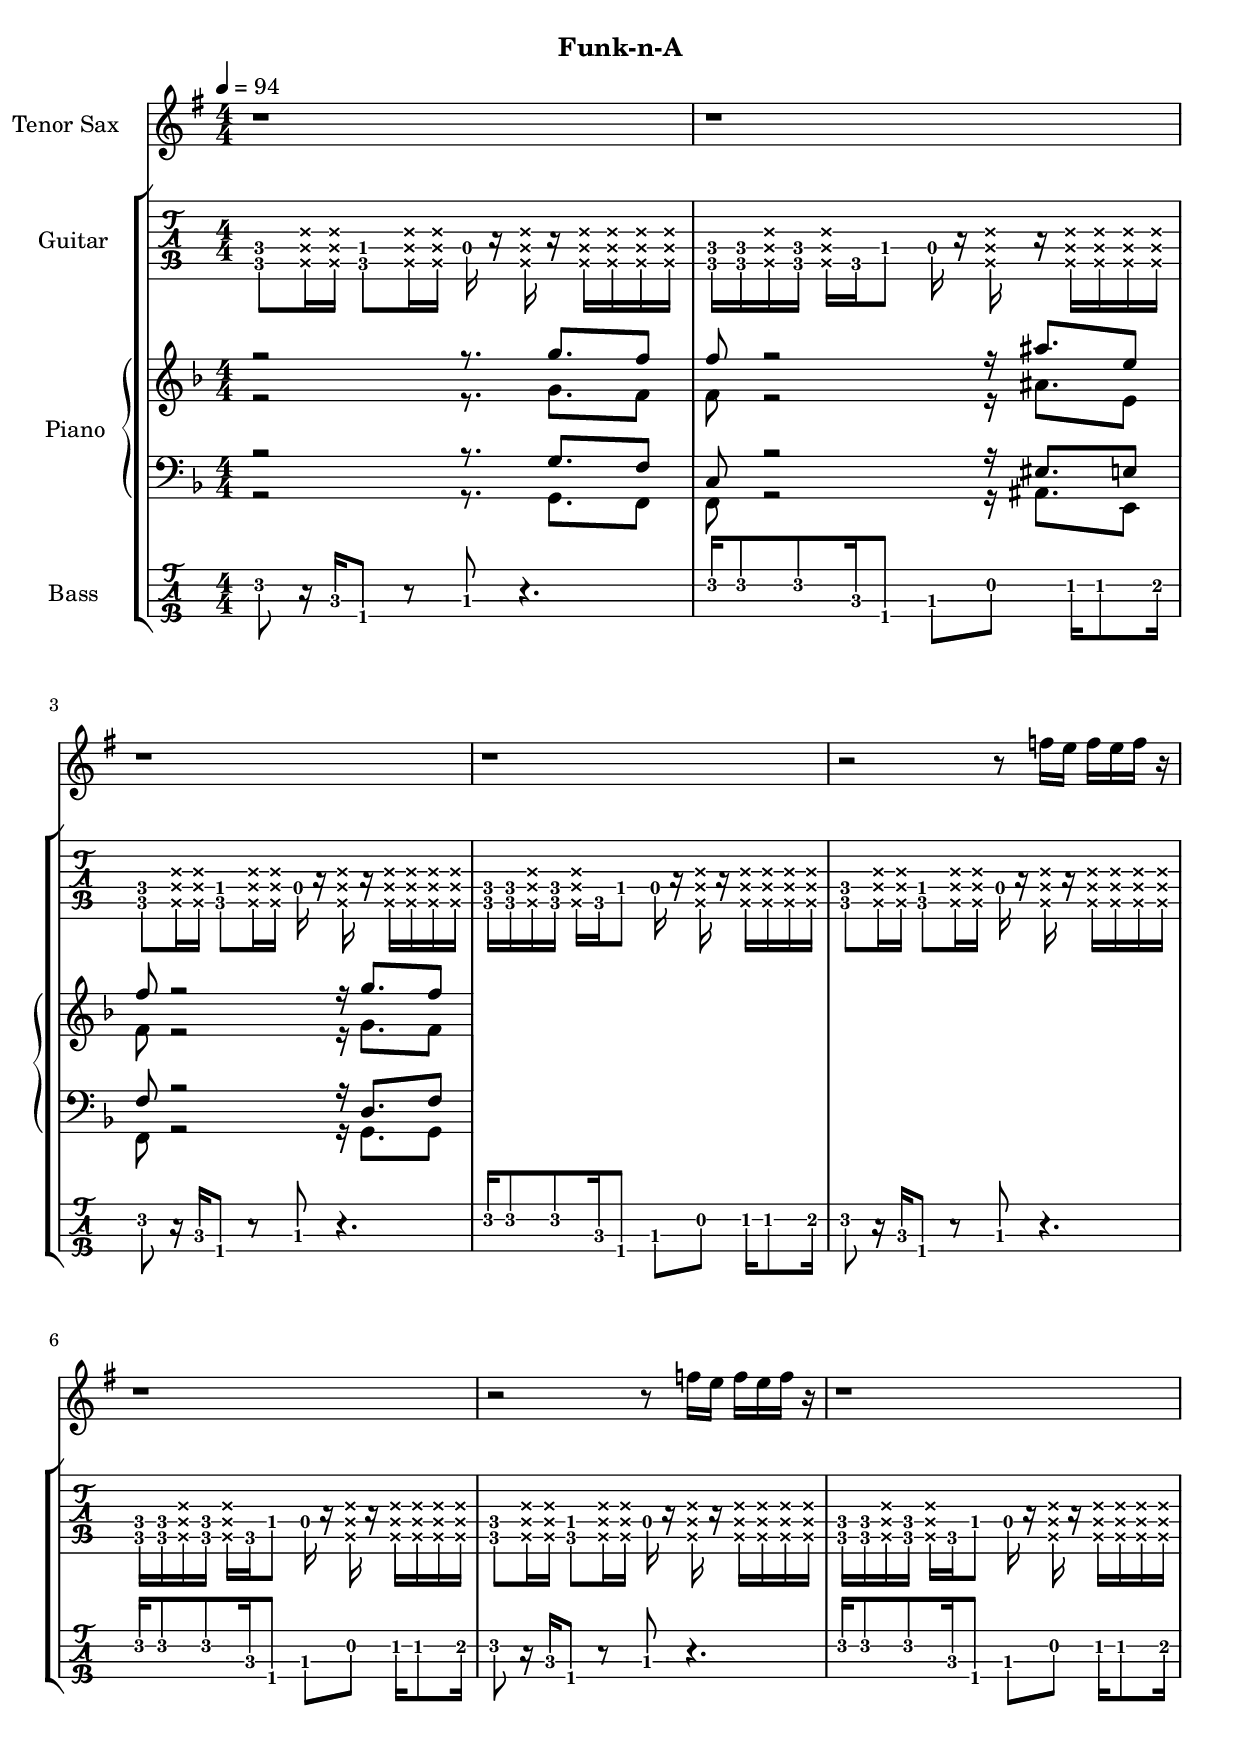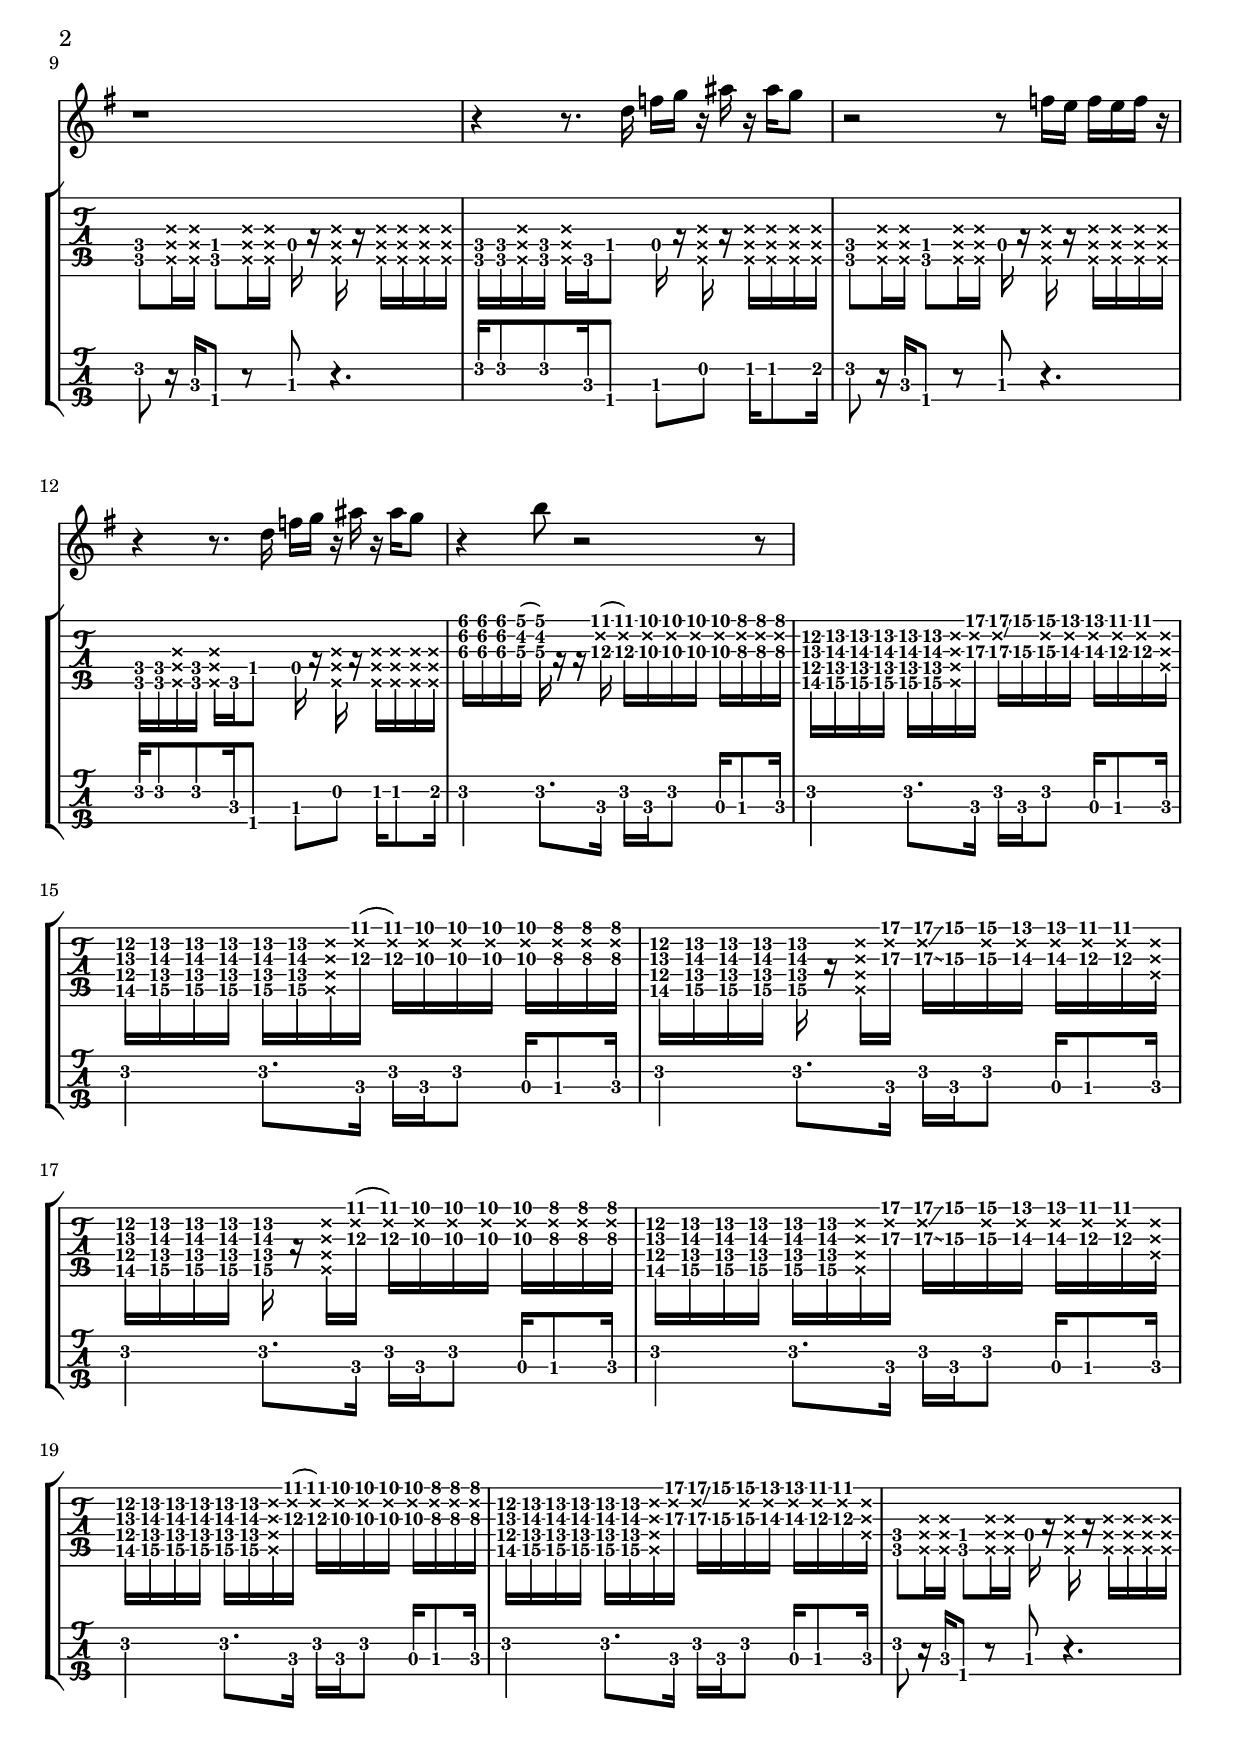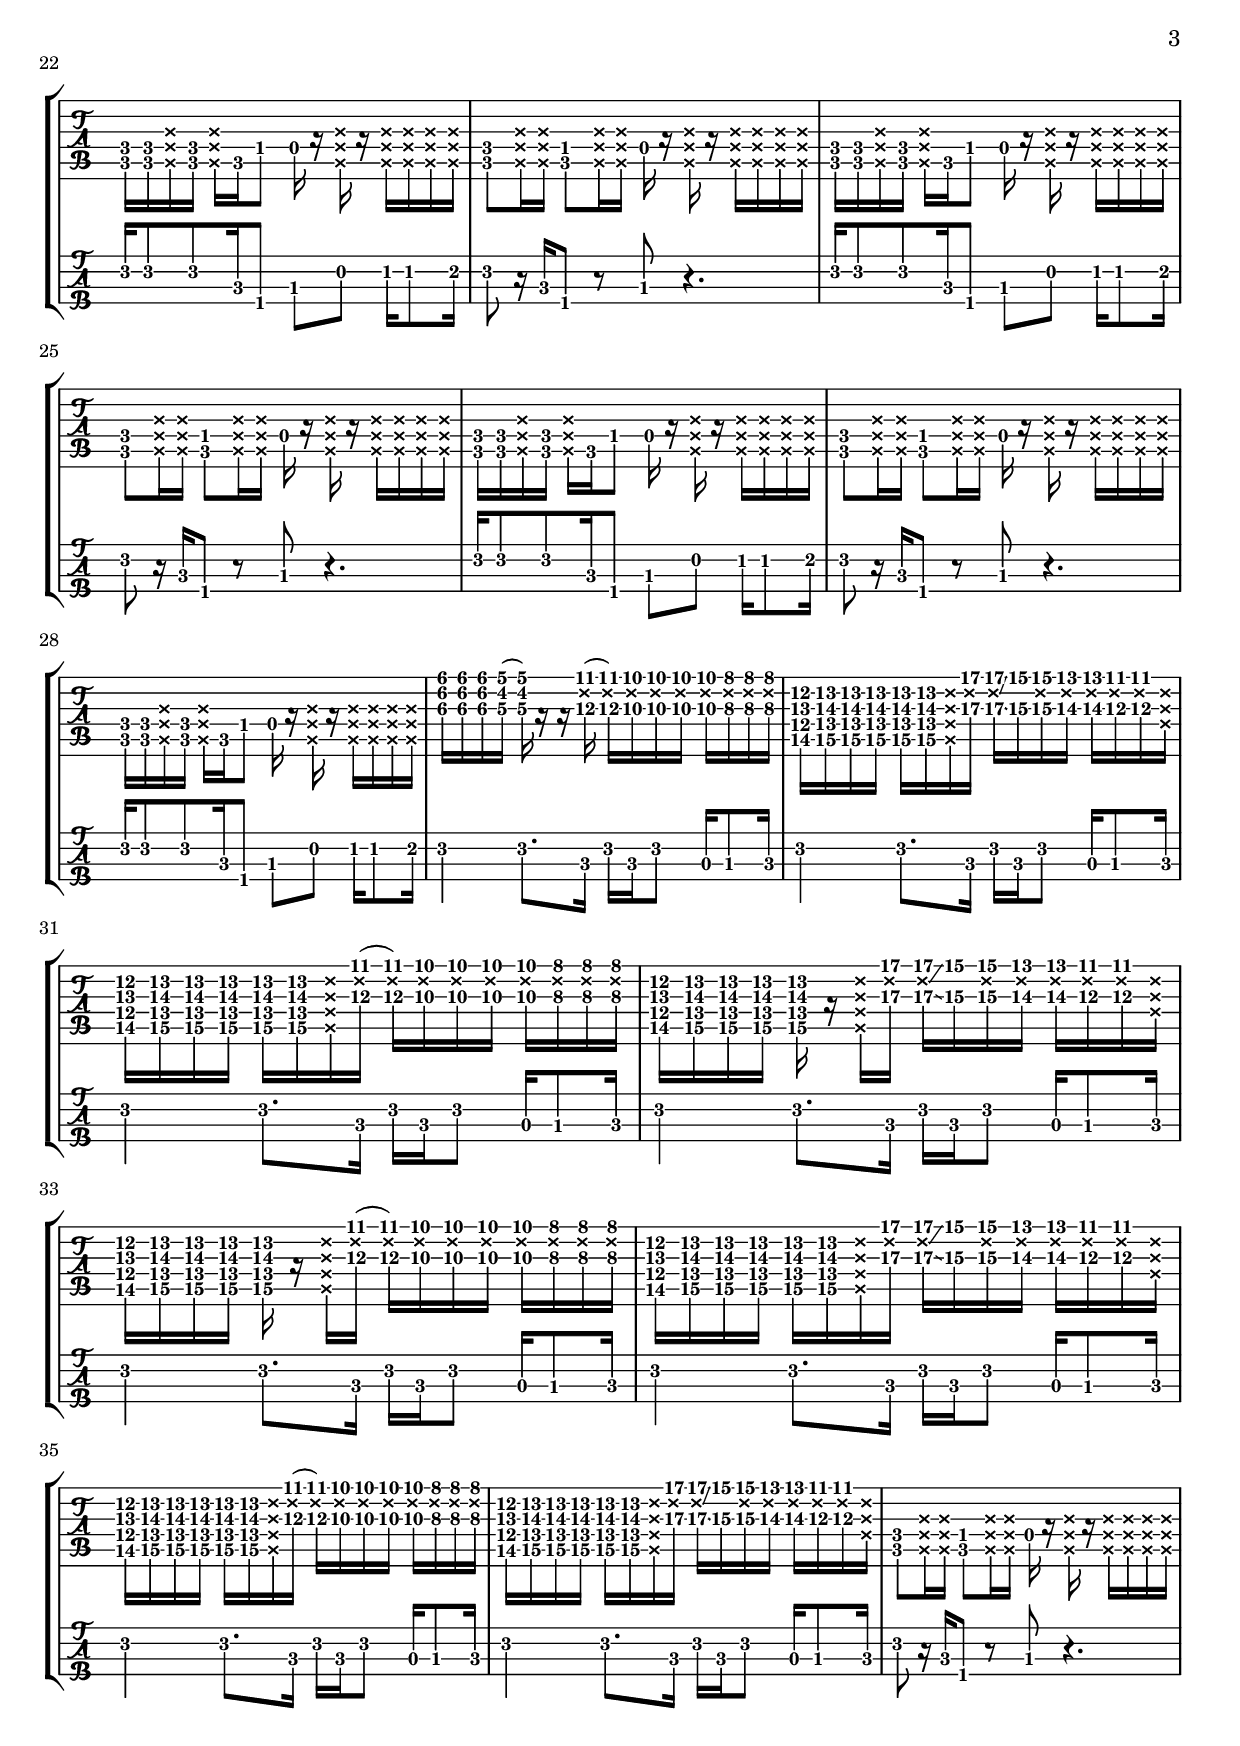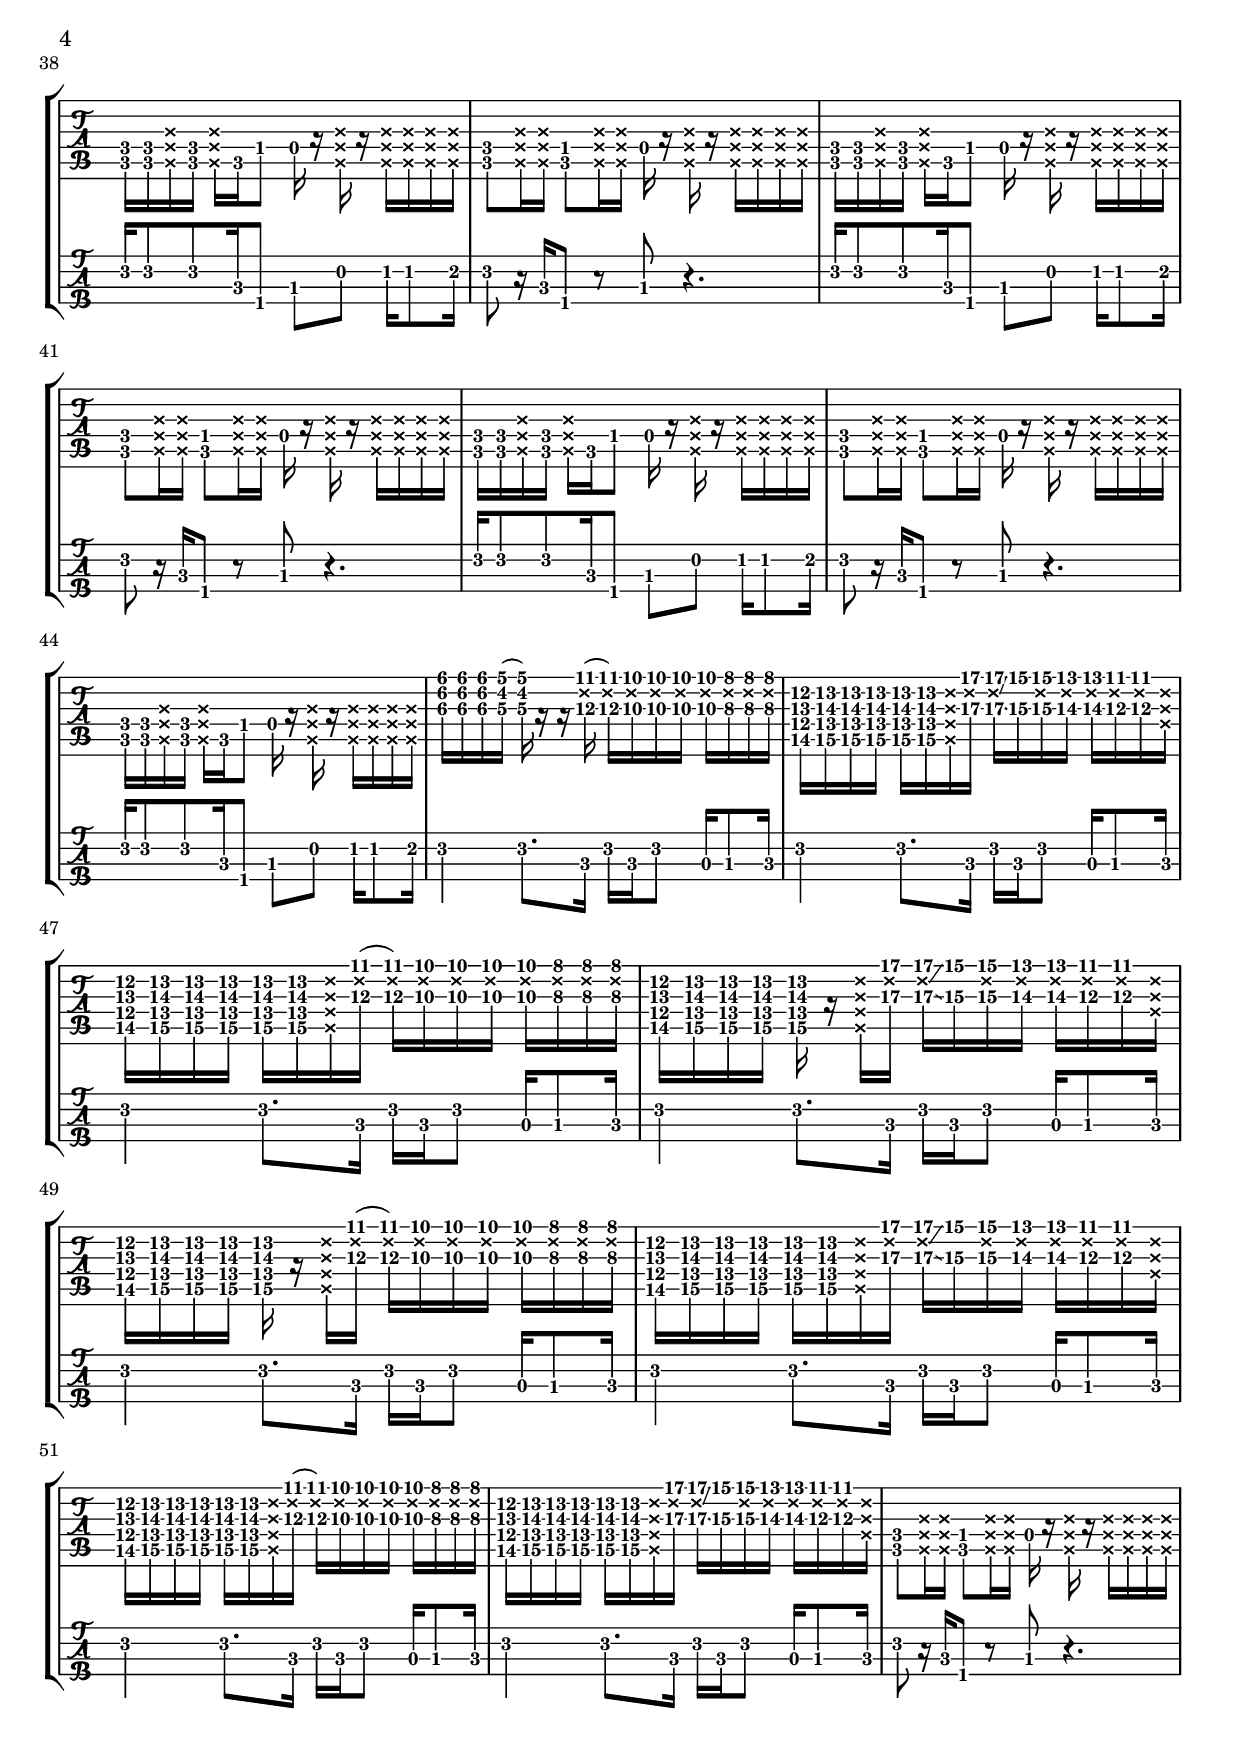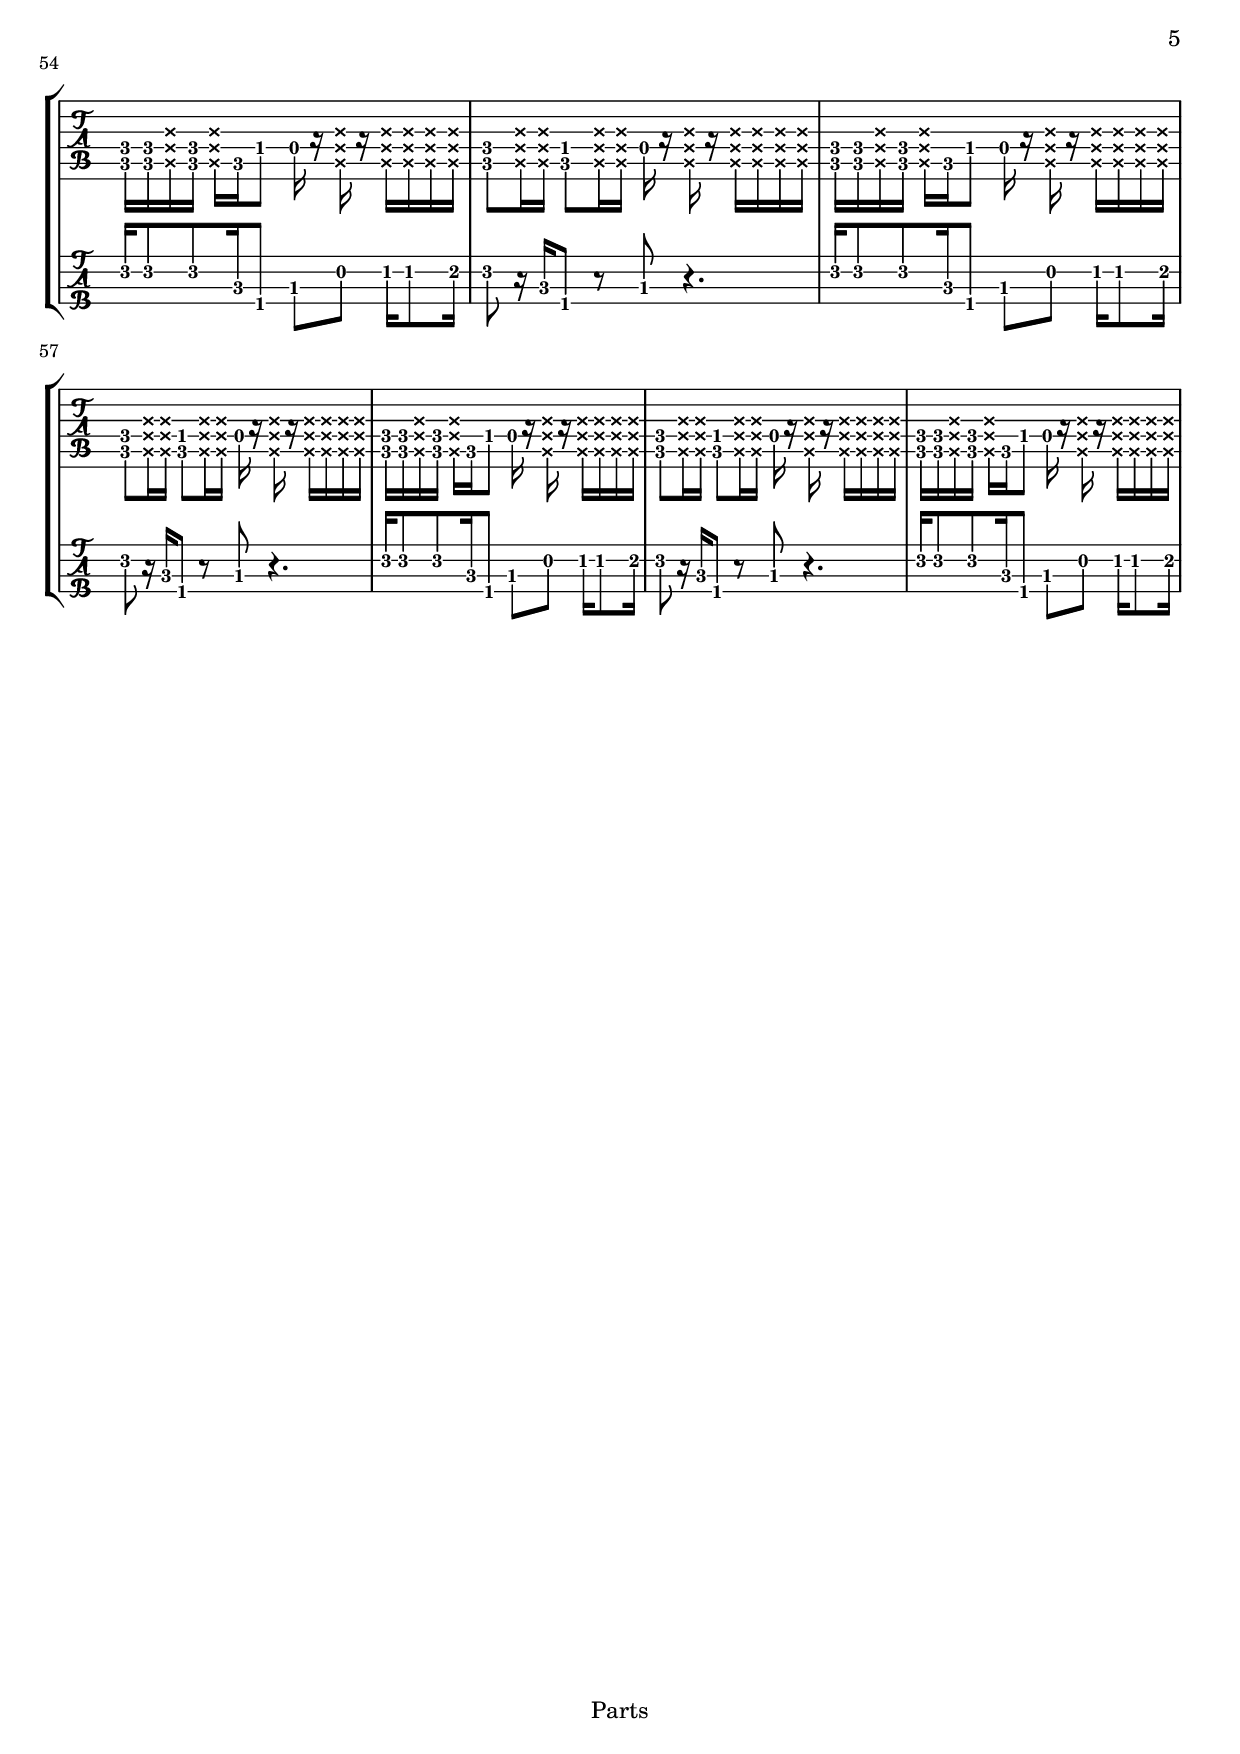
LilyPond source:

%
%
%
\version "2.19.82"
\header {
  title = ""
  subtitle = "Funk-n-A"
  composer = ""
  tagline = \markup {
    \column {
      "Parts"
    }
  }
}

% To make the example display in the documentation
\paper {
  %  paper-width = 130
}
%#(set-global-staff-size 16)
\include "english.ly"

%%%%%%%%%%%% Some macros %%%%%%%%%%%%%%%%%%%

sl = {
  \override NoteHead.style = #'slash
  \hide Stem
}
nsl = {
  \revert NoteHead.style
  \undo \hide Stem
}
crOn = \override NoteHead.style = #'cross
crOff = \revert NoteHead.style

%%%%  Guitar Music %%%%%

guitar_riff_a = {
  <c f>8
  \deadNotesOn <c f a>16 <c f a>16] \deadNotesOff
  <c ds>8
  \deadNotesOn <c f a>16 <c f a>16 \deadNotesOff
  d16 r16 \deadNotesOn <c f a>16 \deadNotesOff r16
  \deadNotesOn <c f a>16 <c f a>16 <c f a>16 <c f a>16 \deadNotesOff |
  <c f>16 <c f>16
  \deadNotesOn <c f a>16 \deadNotesOff <c f>16
  \deadNotesOn <c f a>16 \deadNotesOff c16 ds8 d16 r16
  \deadNotesOn <c f a>16 \deadNotesOff  r16
  \deadNotesOn <c f a>16 <c f a>16 <c f a>16 <c f a>16 \deadNotesOff |
}

guitar_riff_a_low = {
  <c, f>8
  \deadNotesOn <c f a>16 <c f a>16] \deadNotesOff
  <c ds>8
  \deadNotesOn <c f a>16 <c f a>16 \deadNotesOff
  d16 r16 \deadNotesOn <c f a>16 \deadNotesOff r16
  \deadNotesOn <c f a>16 <c f a>16 <c f a>16 <c f a>16 \deadNotesOff |
  <c f>16 <c f>16
  \deadNotesOn <c f a>16 \deadNotesOff <c f>16
  \deadNotesOn <c f a>16 \deadNotesOff c16 ds8 d16 r16
  \deadNotesOn <c f a>16 \deadNotesOff  r16
  \deadNotesOn <c f a>16 <c f a>16 <c f a>16 <c f a>16 \deadNotesOff |
}

guitar_verse_a = {
  <df' f bf>16 <df f bf>16 <df f bf>16 <c ef a>16( <c ef a>16) r16 r16
}

guitar_verse_b = {
  <b\5 d\4 af'\3 b\2>16 <c\5 ef\4 a\3 c\2>16 <c\5 ef\4 a\3 c\2>16 <c\5 ef\4 a\3 c\2>16
  <c\5 ef\4 a\3 c\2>16 r16 \deadNote <c\5 ef\4 a\3 c\2>16
}

guitar_verse_c = {
  <b\5 d\4 af'\3 b\2>16 <c\5 ef\4 a\3 c\2>16 <c\5 ef\4 a\3 c\2>16 <c\5 ef\4 a\3 c\2>16
  <c\5 ef\4 a\3 c\2>16 <c\5 ef\4 a\3 c\2>16 \deadNote <c\5 ef\4 a\3 c\2>16
}

guitar_verse_d = {
  <g'\3 \deadNote b ef\1>( <g\3 \deadNote b ef\1>) <f\3 \deadNote b d\1>16
  <f\3 \deadNote b d\1>16 <f\3 \deadNote b d\1>16 <f\3 \deadNote b d\1>16
  <ef\3 \deadNote b c'\1>16 <ef\3 \deadNote b c'\1>16 <ef\3 \deadNote b c'\1>16 |
}

guitar_verse_e = {
  <c' \deadNote ef a>16 <c \deadNote ef a>16
  \glissando <bf\3  g'\1>16 <bf \deadNote d g>16 <a \deadNote c f>16 <a \deadNote c f>16
  <g \deadNote bf ef>16 <g \deadNote bf ef>16 \deadNote <g,\3  bf ef>16
}

guitar_riff_b = {
  \guitar_verse_a
  \guitar_verse_d

  \guitar_verse_c
  \guitar_verse_e

  \guitar_verse_c
  \guitar_verse_d

  \guitar_verse_b
  \guitar_verse_e

  \guitar_verse_b
  \guitar_verse_d

  \guitar_verse_c
  \guitar_verse_e

  \guitar_verse_c
  \guitar_verse_d

  \guitar_verse_c
  \guitar_verse_e
}

%%%%  Bass Music %%%%%

bass_riff_a = {
  f8 r16 c16[ f,8] r8 bf8 r4. |
  f'16 f8 f8 c16 f,8 bf8 d ef16 ef8 e16 |
}

bass_riff_b = {
  f4 f8. c16 f16 c16 f8 a,16 bf8 c16 |
}

%%%%  Trumpet Music %%%%%

trumpet_riff_a = {
  r2 r8 ef16 d16 ef16 d16 ef16 r16 |
}

trumpet_riff_b = {
  r4 r8. c16 ef16 f16 r16 gs16 r16 gs16 f8 |
}

trumpet_riff_c = {
  r4 a8 r2 r8 | 
}

%%%%  Piano Music %%%%%

piano_riff_a_a = {
  r2 r8. g8. f8 |
  f8 r2 r16 as8. e8 |
  f8 r2 r16 g8. f8 |
}

piano_riff_a_b = {
  r2 r8. g8. f8 |
  f8 r2 r16 as8. e8 |
  f8 r2 r16 g8. f8 |
}

piano_riff_a_c = {
  r2 r8. g8. f8 |
  c8 r2 r16 es8. e8 |
  f8 r2 r16 d8. f8 |
}

piano_riff_a_d = {
  r2 r8. g8. f8 |
  f8 r2 r16 as8. e8 |
  f8 r2 r16 g8. g8 |
}

%% insert chord name style stuff here.

jazzChords = { }

%%%%%%%%%%%% Keys'n'thangs %%%%%%%%%%%%%%%%%

global = {
  \numericTimeSignature \time 4/4
  \tempo 4 = 94
}

Key = { \key f \major }

% ############ Horns ############


% ------ Tenor Saxophone ------
tenor = \transpose c d \relative c'' {
  \Key
  r1 r1 r1 r1
  \trumpet_riff_a
  r1
  \trumpet_riff_a
  r1 r1
  \trumpet_riff_b
  \trumpet_riff_a
  \trumpet_riff_b
  
  \trumpet_riff_c
}
tenorHarmony = \transpose c' a {
  \jazzChords
}
tenorSax = {
  \global
  \clef treble
  <<
    \tenor
  >>
}


% ############ Rhythm Section #############

% ------ Guitar ------
gtr = \relative c {
  \Key
  \set TabStaff.minimumFret = #0
  \stemDown
  \override Beam.concaveness = #10000

  \guitar_riff_a
  \guitar_riff_a
  \guitar_riff_a


  \guitar_riff_a
  \guitar_riff_a
  \guitar_riff_a

  \guitar_riff_b

  \guitar_riff_a_low
  \guitar_riff_a
  \guitar_riff_a
  \guitar_riff_a

  \guitar_riff_b

  \guitar_riff_a_low
  \guitar_riff_a
  \guitar_riff_a
  \guitar_riff_a

  \guitar_riff_b

  \guitar_riff_a_low
  \guitar_riff_a
  \guitar_riff_a
  \guitar_riff_a
}
gtrHarmony = \chordmode {
  \jazzChords
}
guitar = {
  \tabFullNotation
  \global
  <<
    \gtr
  >>
}

%% ------ Piano ------
rhUpper = \relative c''' {
  \voiceOne
  \Key
  \piano_riff_a_a
}
rhLower = \relative c'' {
  \voiceTwo
  \Key
  \piano_riff_a_b
}

lhUpper = \relative c' {
  \voiceOne
  \Key
  \piano_riff_a_c

}
lhLower = \relative c {
  \voiceTwo
  \Key
  \piano_riff_a_d
}

PianoRH = {
  \clef treble
  \global
  <<
    \new Voice = "one" \partcombine \rhUpper
    \new Voice = "two" \rhLower
  >>
}
PianoLH = {
  \clef bass
  \global
  <<
    \new Voice = "one" \partcombine \lhUpper
    \new Voice = "two" \lhLower
  >>
}

piano = {
  <<
    \new Staff = "upper"  \PianoRH
    \new Staff = "lower"  \PianoLH
  >>
}

% ------ Bass Guitar ------
Bass = \relative c, {
  \Key
  \bass_riff_a    \bass_riff_a
  \bass_riff_a    \bass_riff_a
  \bass_riff_a    \bass_riff_a

  \bass_riff_b    \bass_riff_b
  \bass_riff_b    \bass_riff_b
  \bass_riff_b    \bass_riff_b
  \bass_riff_b    \bass_riff_b

  \bass_riff_a    \bass_riff_a
  \bass_riff_a    \bass_riff_a

  %bridge
  \bass_riff_b   \bass_riff_b
  \bass_riff_b   \bass_riff_b
  \bass_riff_b   \bass_riff_b
  \bass_riff_b   \bass_riff_b

  %outro
  \bass_riff_a   \bass_riff_a
  \bass_riff_a   \bass_riff_a

  \bass_riff_b   \bass_riff_b
  \bass_riff_b   \bass_riff_b
  \bass_riff_b   \bass_riff_b
  \bass_riff_b   \bass_riff_b

  \bass_riff_a   \bass_riff_a
  \bass_riff_a   \bass_riff_a


}
bass = {
  \tabFullNotation
  \global
  <<
    \Bass
  >>
}

% ------ Drums ------
up = \drummode {
  \voiceOne
  hh4 <hh sn> hh <hh sn>
  hh4 <hh sn> hh <hh sn>
  hh4 <hh sn> hh <hh sn>
}
down = \drummode {
  \voiceTwo
  bd4 s bd s
  bd4 s bd s
  bd4 s bd s
}

drumContents = {
  \global
  <<
    \new DrumVoice \up
    \new DrumVoice \down
  >>
}

%%%%%%%%% It All Goes Together Here %%%%%%%%%%%%%%%%%%%%%%

\score {
  <<
    \new StaffGroup = "horns" <<
      \new Staff = "tenorsax" \with {
        instrumentName = #"Tenor Sax"
        midiInstrument = #"tenor sax"
      }
      \tenorSax
    >>

    \new StaffGroup = "rhythm" <<
      \new ChordNames = "chords" \gtrHarmony
      \new TabStaff = "guitar" \with { 
        instrumentName = #"Guitar"
        midiInstrument = #"acoustic guitar (steel)"
      }
      \guitar
      \new PianoStaff = "piano" \with {
        instrumentName = #"Piano"
        midiInstrument = #"acoustic grand"
        printPartCombineTexts = ##f
      }
      \piano
      \new TabStaff = "bass" \with {
        instrumentName = #"Bass"
        midiInstrument = #"fretless bass"
        stringTunings = #bass-tuning
      }
      \bass
      %     \new DrumStaff \with { instrumentName = #"Drums" }
      %     \drumContents
    >>
  >>
  \layout {
    \context { \Staff \RemoveEmptyStaves }
    \context {
      \Score
      \override BarNumber.padding = #3
      \override RehearsalMark.padding = #2
      skipBars = ##t
    }
  }
  \midi {
    \tempo 4 = 94
  }
}